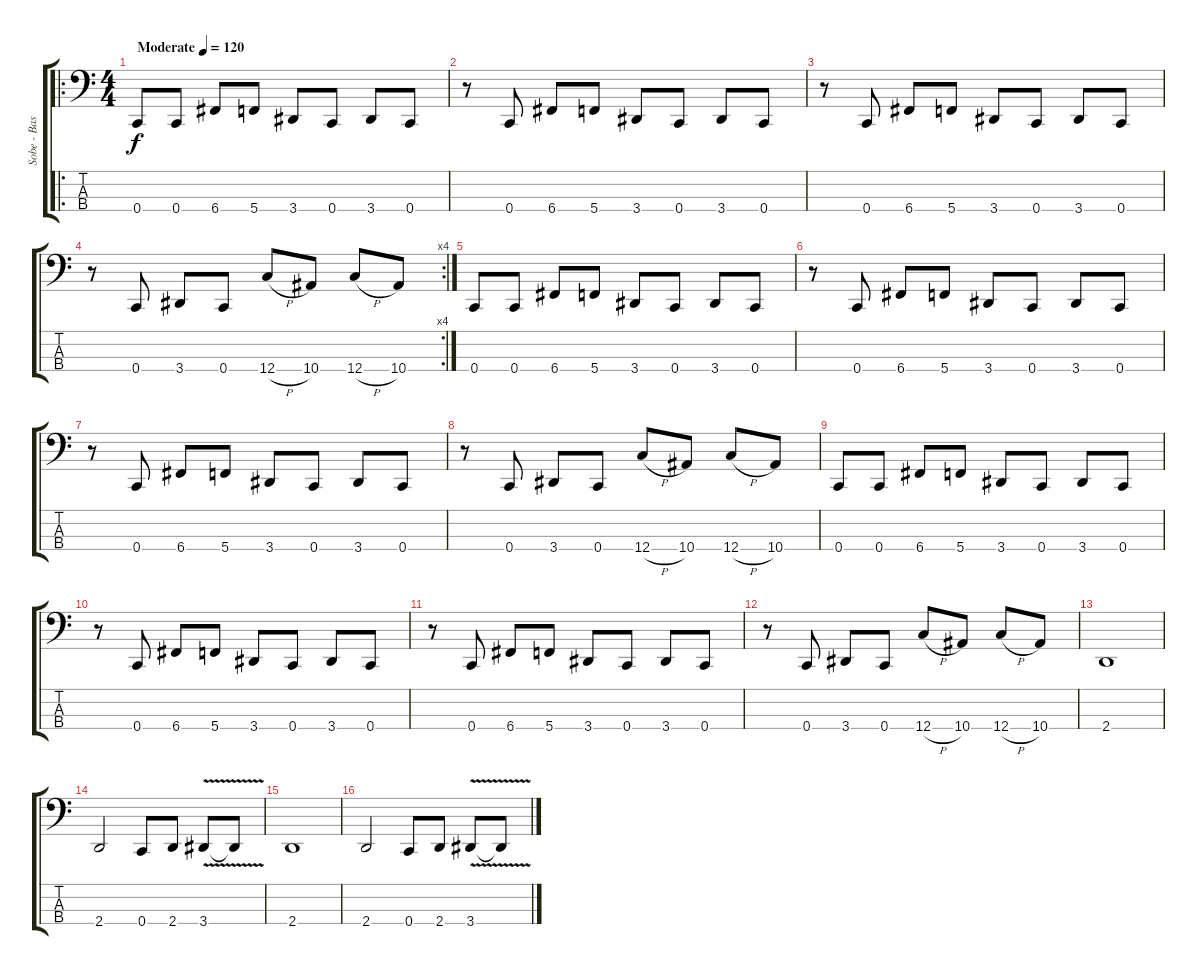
\track ("Sobe - Bass Guitar" "Sobe - Bas") {instrument electricbassfinger}
\staff {score tabs}
\tuning (F2 C2 G1 C1) {hide}
\ro
\ts (4 4)
\tempo (120 "Moderate")
\tempo 140
\tempo (120 "Moderate")
\clef f4
\ks c
0.4.8{dy f instrument electricbassfinger} 0.4.8 6.4.8 5.4.8 3.4.8 0.4.8 3.4.8 0.4.8 |
r.8 0.4.8 6.4.8 5.4.8 3.4.8 0.4.8 3.4.8 0.4.8 |
r.8 0.4.8 6.4.8 5.4.8 3.4.8 0.4.8 3.4.8 0.4.8 |
\rc 4
r.8 0.4.8 3.4.8 0.4.8 12.4{h}.8 10.4.8 12.4{h}.8 10.4.8 |
0.4.8 0.4.8 6.4.8 5.4.8 3.4.8 0.4.8 3.4.8 0.4.8 |
r.8 0.4.8 6.4.8 5.4.8 3.4.8 0.4.8 3.4.8 0.4.8 |
r.8 0.4.8 6.4.8 5.4.8 3.4.8 0.4.8 3.4.8 0.4.8 |
r.8 0.4.8 3.4.8 0.4.8 12.4{h}.8 10.4.8 12.4{h}.8 10.4.8 |
0.4.8 0.4.8 6.4.8 5.4.8 3.4.8 0.4.8 3.4.8 0.4.8 |
r.8 0.4.8 6.4.8 5.4.8 3.4.8 0.4.8 3.4.8 0.4.8 |
r.8 0.4.8 6.4.8 5.4.8 3.4.8 0.4.8 3.4.8 0.4.8 |
r.8 0.4.8 3.4.8 0.4.8 12.4{h}.8 10.4.8 12.4{h}.8 10.4.8 |
2.4.1 |
2.4.2 0.4.8 2.4.8 3.4{v}.8 3.4{t}.8 |
2.4.1 |
2.4.2 0.4.8 2.4.8 3.4{v}.8 3.4{t}.8
